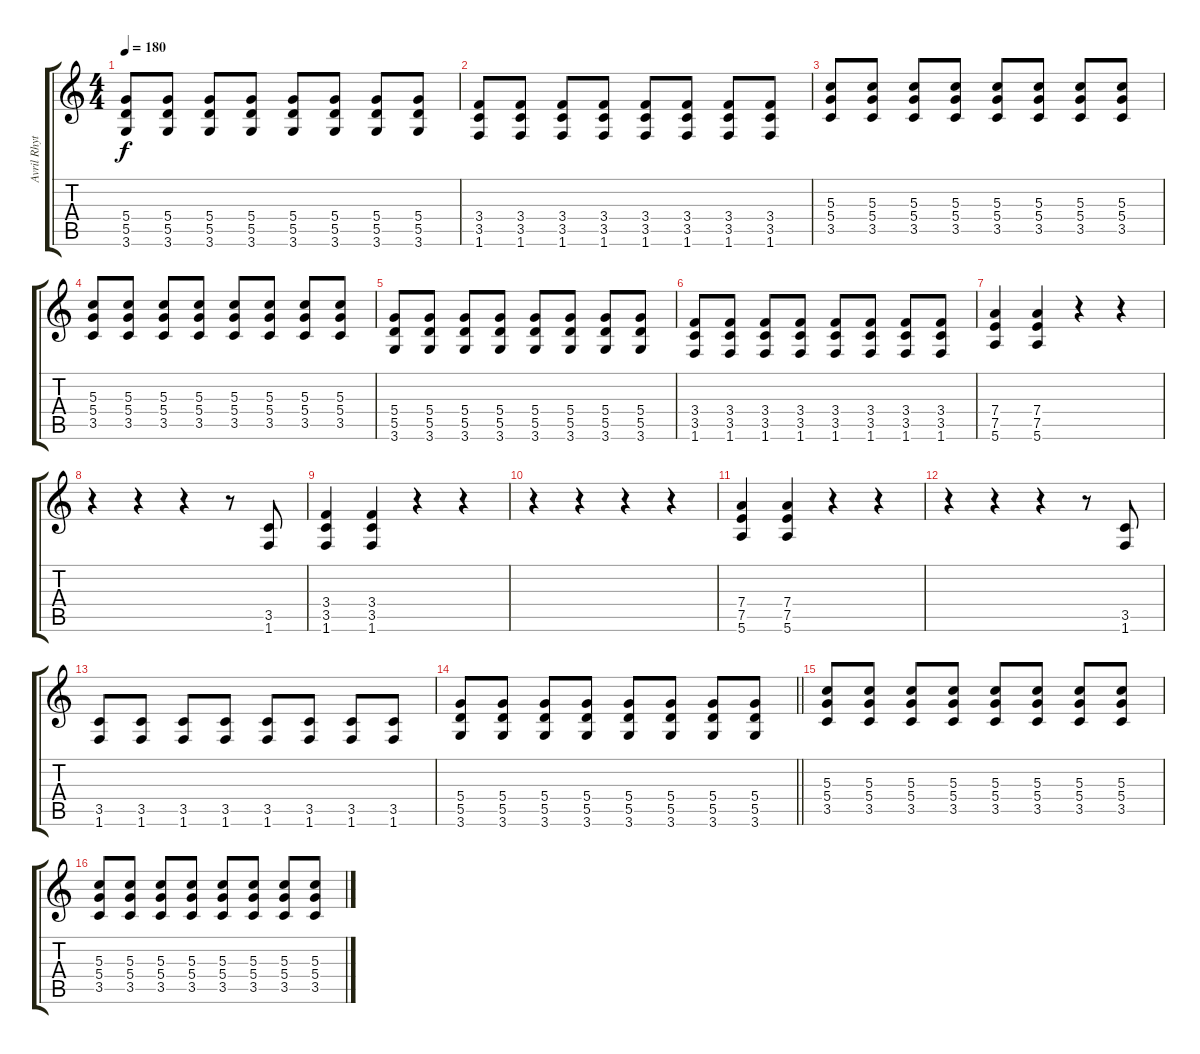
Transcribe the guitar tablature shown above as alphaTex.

\track ("Avril Rhythm 2" "Avril Rhyt") {instrument distortionguitar}
\staff {score tabs}
\tuning (E4 B3 G3 D3 A2 E2) {hide}
\ts (4 4)
\tempo 180
\clef g2
\ks c
(5.4 5.5 3.6).8{dy f} (5.4 5.5 3.6).8 (5.4 5.5 3.6).8 (5.4 5.5 3.6).8 (5.4 5.5 3.6).8 (5.4 5.5 3.6).8 (5.4 5.5 3.6).8 (5.4 5.5 3.6).8 |
(3.4 3.5 1.6).8 (3.4 3.5 1.6).8 (3.4 3.5 1.6).8 (3.4 3.5 1.6).8 (3.4 3.5 1.6).8 (3.4 3.5 1.6).8 (3.4 3.5 1.6).8 (3.4 3.5 1.6).8 |
(5.3 5.4 3.5).8 (5.3 5.4 3.5).8 (5.3 5.4 3.5).8 (5.3 5.4 3.5).8 (5.3 5.4 3.5).8 (5.3 5.4 3.5).8 (5.3 5.4 3.5).8 (5.3 5.4 3.5).8 |
(5.3 5.4 3.5).8 (5.3 5.4 3.5).8 (5.3 5.4 3.5).8 (5.3 5.4 3.5).8 (5.3 5.4 3.5).8 (5.3 5.4 3.5).8 (5.3 5.4 3.5).8 (5.3 5.4 3.5).8 |
(5.4 5.5 3.6).8 (5.4 5.5 3.6).8 (5.4 5.5 3.6).8 (5.4 5.5 3.6).8 (5.4 5.5 3.6).8 (5.4 5.5 3.6).8 (5.4 5.5 3.6).8 (5.4 5.5 3.6).8 |
(3.4 3.5 1.6).8 (3.4 3.5 1.6).8 (3.4 3.5 1.6).8 (3.4 3.5 1.6).8 (3.4 3.5 1.6).8 (3.4 3.5 1.6).8 (3.4 3.5 1.6).8 (3.4 3.5 1.6).8 |
(7.4 7.5 5.6).4 (7.4 7.5 5.6).4 r.4 r.4 |
r.4 r.4 r.4 r.8 (3.5 1.6).8 |
(3.4 3.5 1.6).4 (3.4 3.5 1.6).4 r.4 r.4 |
r.4 r.4 r.4 r.4 |
(7.4 7.5 5.6).4 (7.4 7.5 5.6).4 r.4 r.4 |
r.4 r.4 r.4 r.8 (3.5 1.6).8 |
(3.5 1.6).8 (3.5 1.6).8 (3.5 1.6).8 (3.5 1.6).8 (3.5 1.6).8 (3.5 1.6).8 (3.5 1.6).8 (3.5 1.6).8 |
\barLineRight lightlight
(5.4 5.5 3.6).8 (5.4 5.5 3.6).8 (5.4 5.5 3.6).8 (5.4 5.5 3.6).8 (5.4 5.5 3.6).8 (5.4 5.5 3.6).8 (5.4 5.5 3.6).8 (5.4 5.5 3.6).8 |
(5.3 5.4 3.5).8 (5.3 5.4 3.5).8 (5.3 5.4 3.5).8 (5.3 5.4 3.5).8 (5.3 5.4 3.5).8 (5.3 5.4 3.5).8 (5.3 5.4 3.5).8 (5.3 5.4 3.5).8 |
(5.3 5.4 3.5).8 (5.3 5.4 3.5).8 (5.3 5.4 3.5).8 (5.3 5.4 3.5).8 (5.3 5.4 3.5).8 (5.3 5.4 3.5).8 (5.3 5.4 3.5).8 (5.3 5.4 3.5).8
